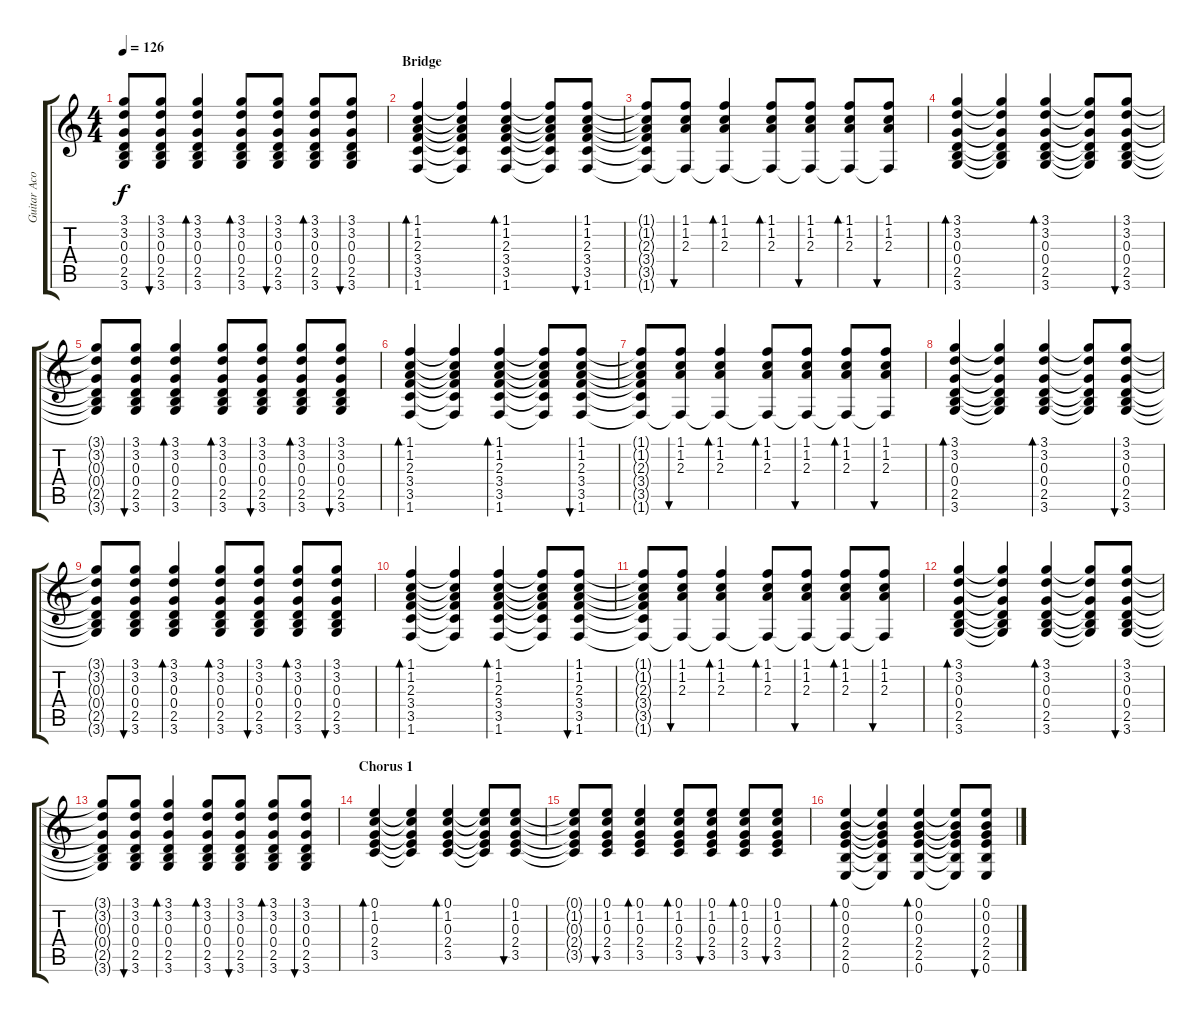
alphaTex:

\track ("Guitar Acoustic" "Guitar Aco") {instrument acousticguitarsteel}
\staff {score tabs}
\tuning (E4 B3 G3 D3 A2 E2) {hide}
\ts (4 4)
\tempo 126
\clef g2
\ks c
(3.1{t} 3.2{t} 0.3{t} 0.4{t} 2.5{t} 3.6{t}).8{dy f} (3.1 3.2 0.3 0.4 2.5 3.6).8{bu 60} (3.1 3.2 0.3 0.4 2.5 3.6).4{bd 60} (3.1 3.2 0.3 0.4 2.5 3.6).8{bd 60} (3.1 3.2 0.3 0.4 2.5 3.6).8{bu 60} (3.1 3.2 0.3 0.4 2.5 3.6).8{bd 60} (3.1 3.2 0.3 0.4 2.5 3.6).8{bu 60} |
\section ("" "Bridge")
(1.1 1.2 2.3 3.4 3.5 1.6).4{bd 60} (1.1{t} 1.2{t} 2.3{t} 3.4{t} 3.5{t} 1.6{t}).4 (1.1 1.2 2.3 3.4 3.5 1.6).4{bd 60} (1.1{t} 1.2{t} 2.3{t} 3.4{t} 3.5{t} 1.6{t}).8 (1.1 1.2 2.3 3.4 3.5 1.6).8{bu 60} |
(1.1{t} 1.2{t} 2.3{t} 3.4{t} 3.5{t} 1.6{t}).8 (1.1 1.2 2.3 1.6{t}).8{bu 60} (1.1 1.2 2.3 1.6{t}).4{bd 60} (1.1 1.2 2.3 1.6{t}).8{bd 60} (1.1 1.2 2.3 1.6{t}).8{bu 60} (1.1 1.2 2.3 1.6{t}).8{bd 60} (1.1 1.2 2.3 1.6{t}).8{bu 60} |
(3.1 3.2 0.3 0.4 2.5 3.6).4{bd 60} (3.1{t} 3.2{t} 0.3{t} 0.4{t} 2.5{t} 3.6{t}).4 (3.1 3.2 0.3 0.4 2.5 3.6).4{bd 60} (3.1{t} 3.2{t} 0.3{t} 0.4{t} 2.5{t} 3.6{t}).8 (3.1 3.2 0.3 0.4 2.5 3.6).8{bu 60} |
(3.1{t} 3.2{t} 0.3{t} 0.4{t} 2.5{t} 3.6{t}).8 (3.1 3.2 0.3 0.4 2.5 3.6).8{bu 60} (3.1 3.2 0.3 0.4 2.5 3.6).4{bd 60} (3.1 3.2 0.3 0.4 2.5 3.6).8{bd 60} (3.1 3.2 0.3 0.4 2.5 3.6).8{bu 60} (3.1 3.2 0.3 0.4 2.5 3.6).8{bd 60} (3.1 3.2 0.3 0.4 2.5 3.6).8{bu 60} |
(1.1 1.2 2.3 3.4 3.5 1.6).4{bd 60} (1.1{t} 1.2{t} 2.3{t} 3.4{t} 3.5{t} 1.6{t}).4 (1.1 1.2 2.3 3.4 3.5 1.6).4{bd 60} (1.1{t} 1.2{t} 2.3{t} 3.4{t} 3.5{t} 1.6{t}).8 (1.1 1.2 2.3 3.4 3.5 1.6).8{bu 60} |
(1.1{t} 1.2{t} 2.3{t} 3.4{t} 3.5{t} 1.6{t}).8 (1.1 1.2 2.3 1.6{t}).8{bu 60} (1.1 1.2 2.3 1.6{t}).4{bd 60} (1.1 1.2 2.3 1.6{t}).8{bd 60} (1.1 1.2 2.3 1.6{t}).8{bu 60} (1.1 1.2 2.3 1.6{t}).8{bd 60} (1.1 1.2 2.3 1.6{t}).8{bu 60} |
(3.1 3.2 0.3 0.4 2.5 3.6).4{bd 60} (3.1{t} 3.2{t} 0.3{t} 0.4{t} 2.5{t} 3.6{t}).4 (3.1 3.2 0.3 0.4 2.5 3.6).4{bd 60} (3.1{t} 3.2{t} 0.3{t} 0.4{t} 2.5{t} 3.6{t}).8 (3.1 3.2 0.3 0.4 2.5 3.6).8{bu 60} |
(3.1{t} 3.2{t} 0.3{t} 0.4{t} 2.5{t} 3.6{t}).8 (3.1 3.2 0.3 0.4 2.5 3.6).8{bu 60} (3.1 3.2 0.3 0.4 2.5 3.6).4{bd 60} (3.1 3.2 0.3 0.4 2.5 3.6).8{bd 60} (3.1 3.2 0.3 0.4 2.5 3.6).8{bu 60} (3.1 3.2 0.3 0.4 2.5 3.6).8{bd 60} (3.1 3.2 0.3 0.4 2.5 3.6).8{bu 60} |
(1.1 1.2 2.3 3.4 3.5 1.6).4{bd 60} (1.1{t} 1.2{t} 2.3{t} 3.4{t} 3.5{t} 1.6{t}).4 (1.1 1.2 2.3 3.4 3.5 1.6).4{bd 60} (1.1{t} 1.2{t} 2.3{t} 3.4{t} 3.5{t} 1.6{t}).8 (1.1 1.2 2.3 3.4 3.5 1.6).8{bu 60} |
(1.1{t} 1.2{t} 2.3{t} 3.4{t} 3.5{t} 1.6{t}).8 (1.1 1.2 2.3 1.6{t}).8{bu 60} (1.1 1.2 2.3 1.6{t}).4{bd 60} (1.1 1.2 2.3 1.6{t}).8{bd 60} (1.1 1.2 2.3 1.6{t}).8{bu 60} (1.1 1.2 2.3 1.6{t}).8{bd 60} (1.1 1.2 2.3 1.6{t}).8{bu 60} |
(3.1 3.2 0.3 0.4 2.5 3.6).4{bd 60} (3.1{t} 3.2{t} 0.3{t} 0.4{t} 2.5{t} 3.6{t}).4 (3.1 3.2 0.3 0.4 2.5 3.6).4{bd 60} (3.1{t} 3.2{t} 0.3{t} 0.4{t} 2.5{t} 3.6{t}).8 (3.1 3.2 0.3 0.4 2.5 3.6).8{bu 60} |
(3.1{t} 3.2{t} 0.3{t} 0.4{t} 2.5{t} 3.6{t}).8 (3.1 3.2 0.3 0.4 2.5 3.6).8{bu 60} (3.1 3.2 0.3 0.4 2.5 3.6).4{bd 60} (3.1 3.2 0.3 0.4 2.5 3.6).8{bd 60} (3.1 3.2 0.3 0.4 2.5 3.6).8{bu 60} (3.1 3.2 0.3 0.4 2.5 3.6).8{bd 60} (3.1 3.2 0.3 0.4 2.5 3.6).8{bu 60} |
\section ("" "Chorus 1")
(0.1 1.2 0.3 2.4 3.5).4{bd 60} (0.1{t} 1.2{t} 0.3{t} 2.4{t} 3.5{t}).4 (0.1 1.2 0.3 2.4 3.5).4{bd 60} (0.1{t} 1.2{t} 0.3{t} 2.4{t} 3.5{t}).8 (0.1 1.2 0.3 2.4 3.5).8{bu 60} |
(0.1{t} 1.2{t} 0.3{t} 2.4{t} 3.5{t}).8 (0.1 1.2 0.3 2.4 3.5).8{bu 60} (0.1 1.2 0.3 2.4 3.5).4{bd 60} (0.1 1.2 0.3 2.4 3.5).8{bd 60} (0.1 1.2 0.3 2.4 3.5).8{bu 60} (0.1 1.2 0.3 2.4 3.5).8{bd 60} (0.1 1.2 0.3 2.4 3.5).8{bu 60} |
(0.1 0.2 0.3 2.4 2.5 0.6).4{bd 60} (0.1{t} 0.2{t} 0.3{t} 2.4{t} 2.5{t} 0.6{t}).4 (0.1 0.2 0.3 2.4 2.5 0.6).4{bd 60} (0.1{t} 0.2{t} 0.3{t} 2.4{t} 2.5{t} 0.6{t}).8 (0.1 0.2 0.3 2.4 2.5 0.6).8{bu 60}
